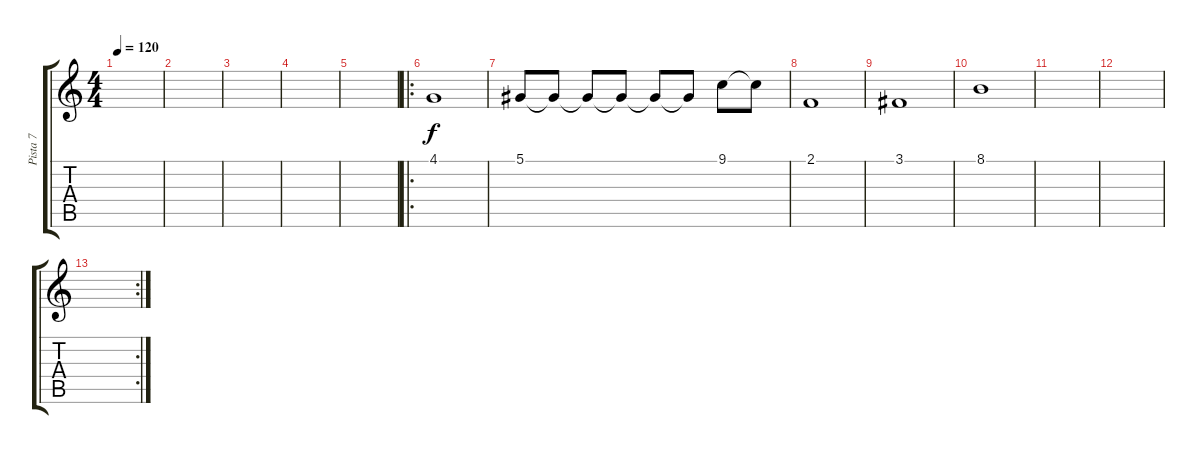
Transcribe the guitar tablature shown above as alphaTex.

\track ("Pista 7" "Pista 7") {instrument choiraahs}
\staff {score tabs}
\tuning (Eb4 Bb3 Gb3 Db3 Ab2 Eb2) {hide}
\ts (4 4)
\tempo 120
\clef g2
\ks c
|
|
|
|
|
\ro
4.1.1 |
5.1.8 5.1{t}.8 5.1{t}.8 5.1{t}.8 5.1{t}.8 5.1{t}.8 9.1.8 9.1{t}.8 |
2.1.1 |
3.1.1 |
8.1.1 |
|
|
\rc 2
